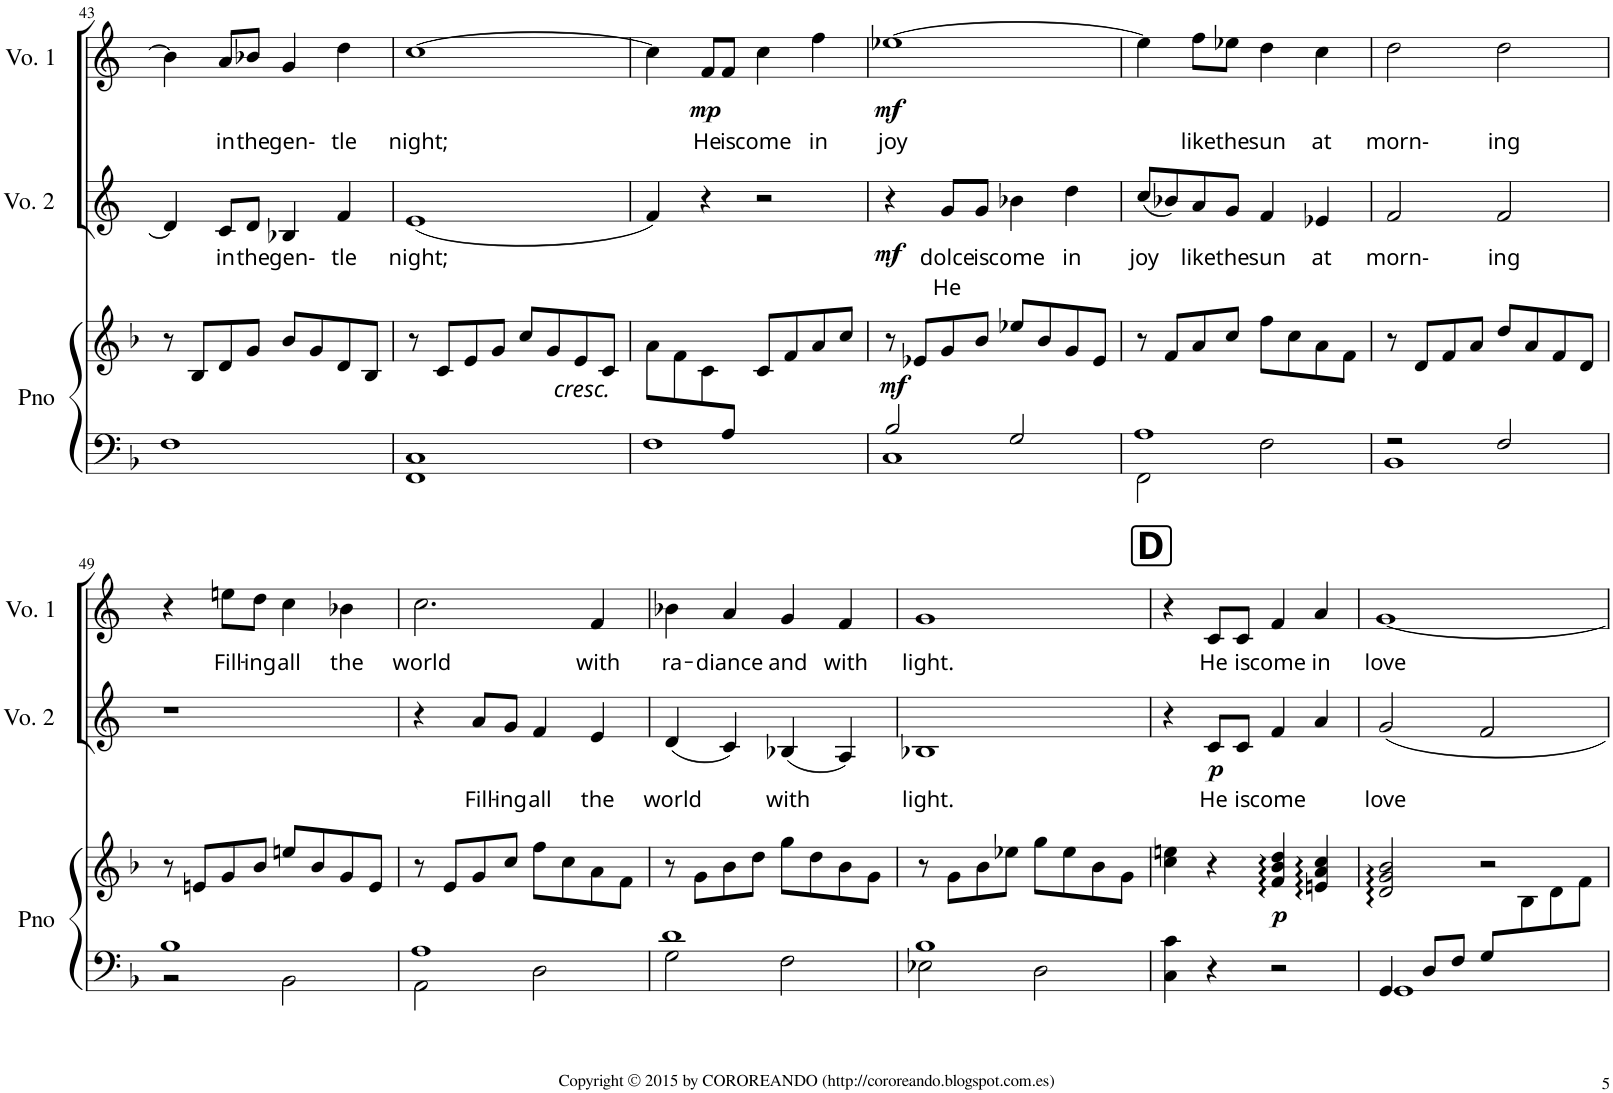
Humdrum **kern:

**kern	**kern	**dynam	**kern	**text	**text	**dynam	**kern	**text	**dynam
*part3	*part3	*part3	*part2	*part2	*part2	*part2	*part1	*part1	*part1
*staff4	*staff3	*staff3/4	*staff2	*staff2	*staff2	*staff2	*staff1	*staff1	*staff1
*I"Piano or Harp	*	*	*I"Voz 2	*	*	*	*I"Voz 1	*	*
*I'Pno	*	*	*I'Vo. 2	*	*	*	*I'Vo. 1	*	*
!!LO:PB:g=z
*clefF4	*clefG2	*	*clefG2	*	*	*	*clefG2	*	*
*k[b-]	*k[b-]	*	*k[]	*	*	*	*k[]	*	*
*M2/2	*M2/2	*	*M2/2	*	*	*	*M2/2	*	*
*met(c|)	*met(c|)	*	*met(c|)	*	*	*	*met(c|)	*	*
=43	=43	=43	=43	=43	=43	=43	=43	=43	=43
1F	8r	.	4d/]	.	.	.	4b-\]	.	.
.	8B-/L	.	.	.	.	.	.	.	.
!	!	!	!	!LO:LY:b	!	!	!	!LO:LY:b	!
.	8d/	.	8c/L	in	.	.	8a/L	in	.
!	!	!	!	!LO:LY:b	!	!	!	!LO:LY:b	!
.	8g/J	.	8d/J	the	.	.	8b-X/J	the	.
!	!	!	!	!LO:LY:b	!	!	!	!LO:LY:b	!
.	8b-/L	.	4B-X/	gen-	.	.	4g/	gen-	.
.	8g/	.	.	.	.	.	.	.	.
!	!	!	!	!LO:LY:b	!	!	!	!LO:LY:b	!
.	8d/	.	4f/	tle	.	.	4dd\	tle	.
.	8B-/J	.	.	.	.	.	.	.	.
=44	=44	=44	=44	=44	=44	=44	=44	=44	=44
!	!	!	!	!LO:LY:b	!	!	!	!LO:LY:b	!
1FF 1C	8r	.	(1e	night;	.	.	[1cc	night;	.
.	8c/L	.	.	.	.	.	.	.	.
.	8e/	.	.	.	.	.	.	.	.
.	8g/J	.	.	.	.	.	.	.	.
.	8cc/L	.	.	.	.	.	.	.	.
.	8g/	.	.	.	.	.	.	.	.
.	8e/	.	.	.	.	.	.	.	.
.	8c/J	.	.	.	.	.	.	.	.
=45	=45	=45	=45	=45	=45	=45	=45	=45	=45
*^	*	*	*	*	*	*	*	*	*
!	!	!LO:TX:b:i:t=cresc.	!	!	!	!	!	!	!	!
4.ryy	1F	8a\L	.	4f/)	.	.	.	4cc\]	.	.
.	.	8f\	.	.	.	.	.	.	.	.
!	!	!	!	!	!	!	!	!	!LO:LY:b	!LO:DY:b
.	.	8c\	.	4r	.	.	.	8f/L	He	mp
!	!	!	!	!	!	!	!	!	!LO:LY:b	!
8A/J	.	8ryy	.	.	.	.	.	8f/J	is	.
!	!	!	!	!	!	!	!	!	!LO:LY:b	!
2ryy	.	8c/L	.	2r	.	.	.	4cc\	come	.
.	.	8f/	.	.	.	.	.	.	.	.
!	!	!	!	!	!	!	!	!	!LO:LY:b	!
.	.	8a/	.	.	.	.	.	4ff\	in	.
.	.	8cc/J	.	.	.	.	.	.	.	.
=46	=46	=46	=46	=46	=46	=46	=46	=46	=46	=46
!	!	!	!LO:DY:b	!	!	!	!LO:DY:b	!	!LO:LY:b	!LO:DY:b
2B-/	1C	8r	mf	4r	.	.	mf	[1ee-X	joy	mf
.	.	8e-X/L	.	.	.	.	.	.	.	.
!	!	!	!	!	!LO:LY:b	!LO:LY:b	!	!	!	!
.	.	8g/	.	8g/L	dolce	He	.	.	.	.
!	!	!	!	!	!LO:LY:b	!	!	!	!	!
.	.	8b-/J	.	8g/J	is	.	.	.	.	.
!	!	!	!	!	!LO:LY:b	!	!	!	!	!
2G/	.	8ee-X/L	.	4b-X\	come	.	.	.	.	.
.	.	8b-/	.	.	.	.	.	.	.	.
!	!	!	!	!	!LO:LY:b	!	!	!	!	!
.	.	8g/	.	4dd\	in	.	.	.	.	.
.	.	8e-/J	.	.	.	.	.	.	.	.
=47	=47	=47	=47	=47	=47	=47	=47	=47	=47	=47
!	!	!	!	!	!LO:LY:b	!	!	!	!	!
1A	2FF\	8r	.	(8cc/L	joy	.	.	4ee-\]	.	.
.	.	8f/L	.	8b-X/)	.	.	.	.	.	.
!	!	!	!	!	!LO:LY:b	!	!	!	!LO:LY:b	!
.	.	8a/	.	8a/	like	.	.	8ff\L	like	.
!	!	!	!	!	!LO:LY:b	!	!	!	!LO:LY:b	!
.	.	8cc/J	.	8g/J	the	.	.	8ee-X\J	the	.
!	!	!	!	!	!LO:LY:b	!	!	!	!LO:LY:b	!
.	2F\	8ff\L	.	4f/	sun	.	.	4dd\	sun	.
.	.	8cc\	.	.	.	.	.	.	.	.
!	!	!	!	!	!LO:LY:b	!	!	!	!LO:LY:b	!
.	.	8a\	.	4e-X/	at	.	.	4cc\	at	.
.	.	8f\J	.	.	.	.	.	.	.	.
=48	=48	=48	=48	=48	=48	=48	=48	=48	=48	=48
!	!	!	!	!	!LO:LY:b	!	!	!	!LO:LY:b	!
2r	1BB-	8r	.	2f/	morn-	.	.	2dd\	morn-	.
.	.	8d/L	.	.	.	.	.	.	.	.
.	.	8f/	.	.	.	.	.	.	.	.
.	.	8a/J	.	.	.	.	.	.	.	.
!	!	!	!	!	!LO:LY:b	!	!	!	!LO:LY:b	!
2F/	.	8dd/L	.	2f/	ing	.	.	2dd\	ing	.
.	.	8a/	.	.	.	.	.	.	.	.
.	.	8f/	.	.	.	.	.	.	.	.
.	.	8d/J	.	.	.	.	.	.	.	.
!!LO:LB:g=z
=49	=49	=49	=49	=49	=49	=49	=49	=49	=49	=49
1B-	2r	8r	.	1r	.	.	.	4r	.	.
.	.	8en/L	.	.	.	.	.	.	.	.
!	!	!	!	!	!	!	!	!	!LO:LY:b	!
.	.	8g/	.	.	.	.	.	8een\L	Fill-	.
!	!	!	!	!	!	!	!	!	!LO:LY:b	!
.	.	8b-/J	.	.	.	.	.	8dd\J	-ing	.
!	!	!	!	!	!	!	!	!	!LO:LY:b	!
.	2BB-\	8een/L	.	.	.	.	.	4cc\	all	.
.	.	8b-/	.	.	.	.	.	.	.	.
!	!	!	!	!	!	!	!	!	!LO:LY:b	!
.	.	8g/	.	.	.	.	.	4b-X\	the	.
.	.	8e/J	.	.	.	.	.	.	.	.
=50	=50	=50	=50	=50	=50	=50	=50	=50	=50	=50
!	!	!	!	!	!	!	!	!	!LO:LY:b	!
1A	2AA\	8r	.	4r	.	.	.	2.cc\	world	.
.	.	8e/L	.	.	.	.	.	.	.	.
!	!	!	!	!	!LO:LY:b	!	!	!	!	!
.	.	8g/	.	8a/L	Fill-	.	.	.	.	.
!	!	!	!	!	!LO:LY:b	!	!	!	!	!
.	.	8cc/J	.	8g/J	-ing	.	.	.	.	.
!	!	!	!	!	!LO:LY:b	!	!	!	!	!
.	2D\	8ff\L	.	4f/	all	.	.	.	.	.
.	.	8cc\	.	.	.	.	.	.	.	.
!	!	!	!	!	!LO:LY:b	!	!	!	!LO:LY:b	!
.	.	8a\	.	4e/	the	.	.	4f/	with	.
.	.	8f\J	.	.	.	.	.	.	.	.
=51	=51	=51	=51	=51	=51	=51	=51	=51	=51	=51
!	!	!	!	!	!LO:LY:b	!	!	!	!LO:LY:b	!
1d	2G\	8r	.	(4d/	world	.	.	4b-X\	ra-	.
.	.	8g\L	.	.	.	.	.	.	.	.
!	!	!	!	!	!	!	!	!	!LO:LY:b	!
.	.	8b-\	.	4c/)	.	.	.	4a/	-diance	.
.	.	8dd\J	.	.	.	.	.	.	.	.
!	!	!	!	!	!LO:LY:b	!	!	!	!LO:LY:b	!
.	2F\	8gg\L	.	(4B-X/	with	.	.	4g/	and	.
.	.	8dd\	.	.	.	.	.	.	.	.
!	!	!	!	!	!	!	!	!	!LO:LY:b	!
.	.	8b-\	.	4A/)	.	.	.	4f/	with	.
.	.	8g\J	.	.	.	.	.	.	.	.
=52	=52	=52	=52	=52	=52	=52	=52	=52	=52	=52
!	!	!	!	!	!LO:LY:b	!	!	!	!LO:LY:b	!
1B-	2E-X\	8r	.	1B-X	light.	.	.	1g	light.	.
.	.	8g\L	.	.	.	.	.	.	.	.
.	.	8b-\	.	.	.	.	.	.	.	.
.	.	8ee-X\J	.	.	.	.	.	.	.	.
.	2D\	8gg\L	.	.	.	.	.	.	.	.
.	.	8ee-\	.	.	.	.	.	.	.	.
.	.	8b-\	.	.	.	.	.	.	.	.
.	.	8g\J	.	.	.	.	.	.	.	.
*v	*v	*	*	*	*	*	*	*	*	*
!!LO:REH:place=s1:a:B:cj:fs=19.1405:t=D
=53	=53	=53	=53	=53	=53	=53	=53	=53	=53
*	*	*	*^	*	*	*	*	*	*
4C\ 4c\	4cc\ 4een\	.	4r	4ryy	.	.	.	4r	.	.
!	!	!	!	!	!LO:LY:b	!	!LO:DY:b	!	!LO:LY:b	!
4r	4r	.	8c/L	2.ryy	He	.	p	8c/L	He	.
!	!	!	!	!	!LO:LY:b	!	!	!	!LO:LY:b	!
.	.	.	8c/J	.	is	.	.	8c/J	is	.
!	!	!LO:DY:b	!	!	!LO:LY:b	!	!	!	!LO:LY:b	!
2r	4f/ 4b-/ 4dd/	p	4f/	.	come	.	.	4f/	come	.
!	!	!	!	!	!	!	!	!	!LO:LY:b	!
.	4en/ 4a/ 4cc/	.	4a/	.	.	.	.	4a/	in	.
*	*	*	*v	*v	*	*	*	*	*	*
=54	=54	=54	=54	=54	=54	=54	=54	=54	=54
*^	*^	*	*	*	*	*	*	*	*
!	!	!	!	!	!	!LO:LY:b	!	!	!	!LO:LY:b	!
4GG/	1GG	2d/ 2g/ 2b-/	8ryy	.	2g/	love	.	.	[1g	love	.
*	*	*v	*v	*	*	*	*	*	*	*	*
8D/L	.	.	.	.	.	.	.	.	.	.
8F/J	.	.	.	.	.	.	.	.	.	.
8G/L	.	2r	.	2f/	.	.	.	.	.	.
*	*	*^	*	*	*	*	*	*	*	*
4.ryy	.	.	8B-\	.	.	.	.	.	.	.	.
.	.	.	8d\	.	.	.	.	.	.	.	.
.	.	.	8f\J	.	.	.	.	.	.	.	.
*v	*v	*	*	*	*	*	*	*	*	*	*
*	*v	*v	*	*	*	*	*	*	*	*
=	=	=	=	=	=	=	=	=	=
*-	*-	*-	*-	*-	*-	*-	*-	*-	*-
